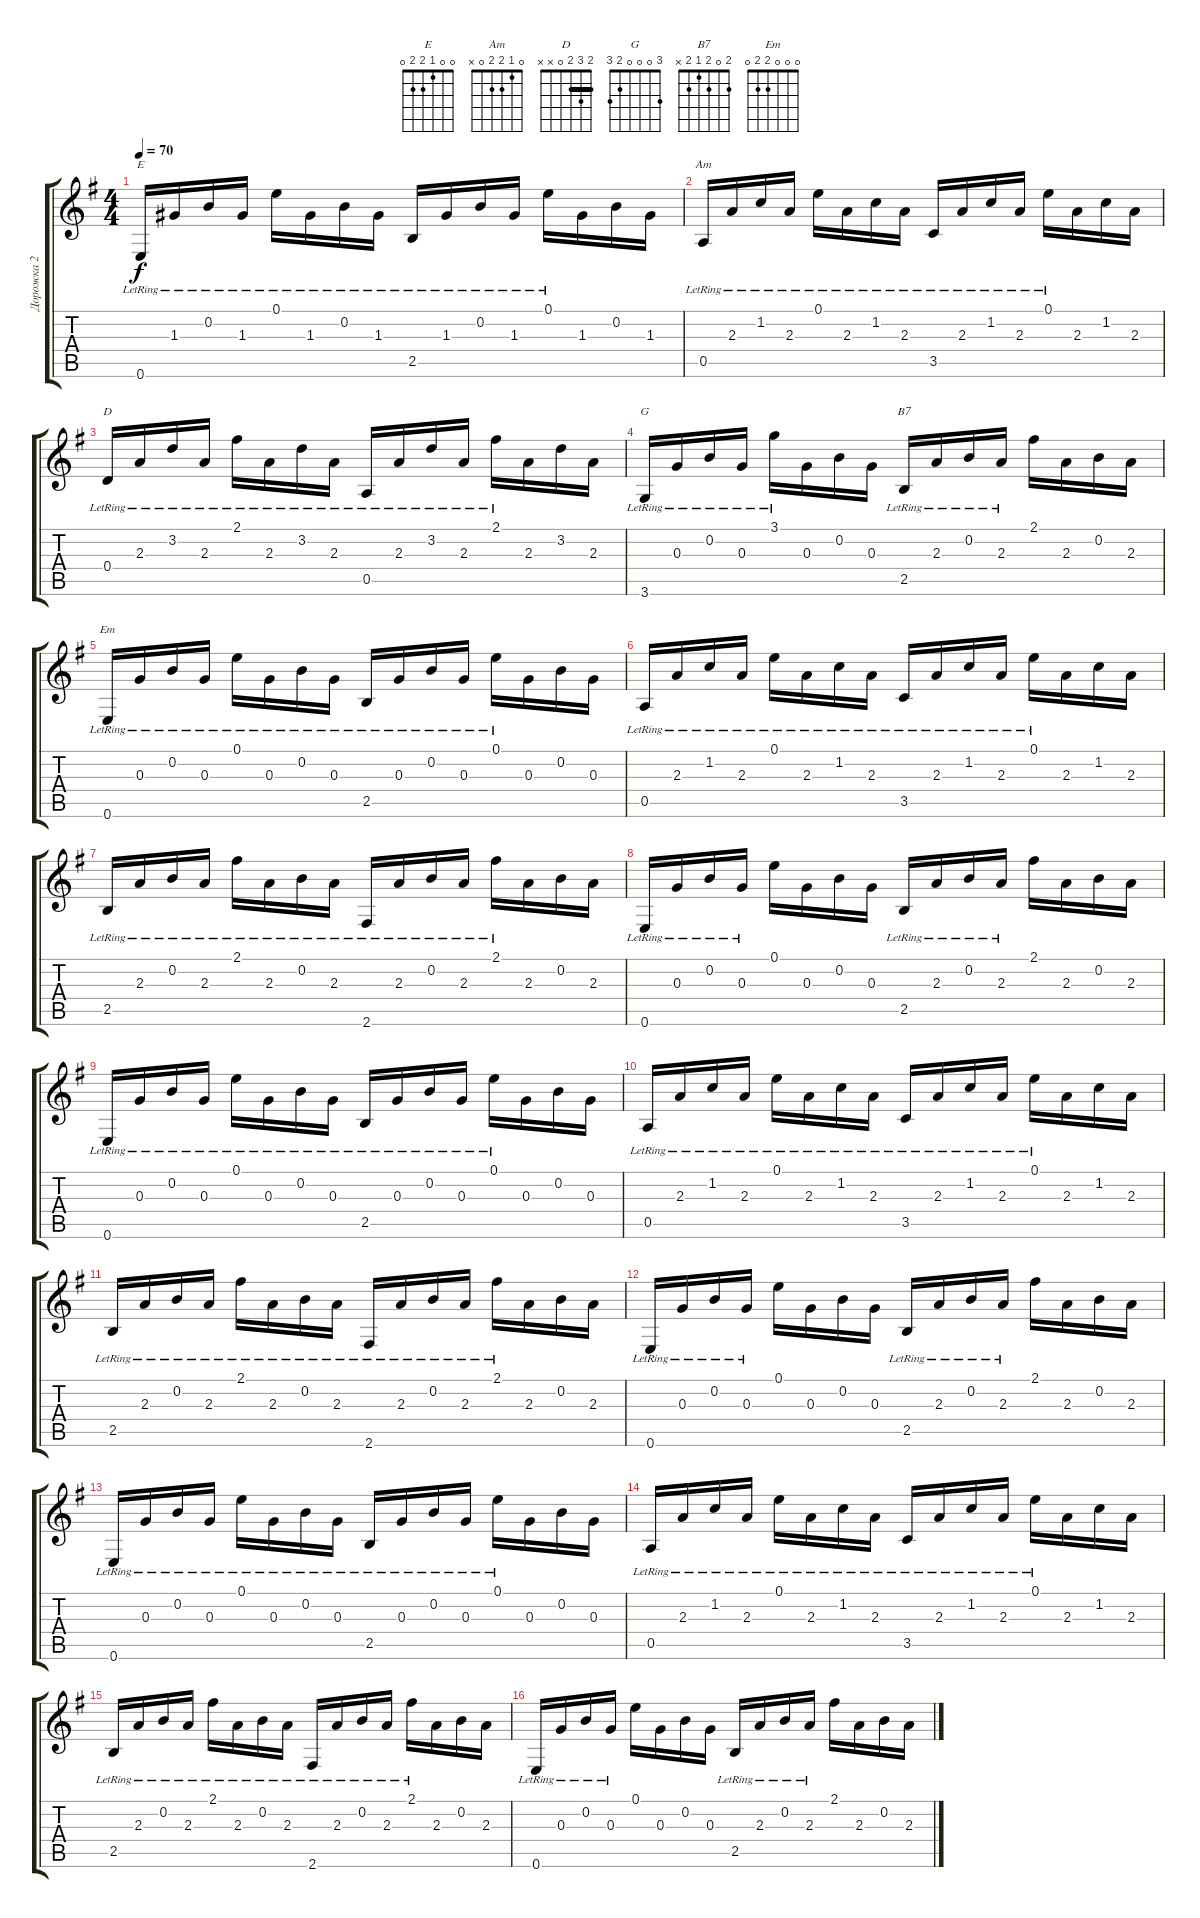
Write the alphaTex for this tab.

\track ("Дорожка 2" "Дорожка 2") {instrument acousticguitarnylon}
\staff {score tabs}
\tuning (E4 B3 G3 D3 A2 E2) {hide}
\chord ("E" 0 0 1 2 2 0)
\chord ("Am" 0 1 2 2 0 x)
\chord ("D" 2 3 2 0 x x) {barre 2}
\chord ("G" 3 0 0 0 2 3)
\chord ("B7" 2 0 2 1 2 x)
\chord ("Em" 0 0 0 2 2 0)
\ts (4 4)
\tempo 70
\clef g2
\ks eminor
0.6{lr}.16{ch "E" dy f} 1.3{lr}.16 0.2{lr}.16 1.3{lr}.16 0.1{lr}.16 1.3{lr}.16 0.2{lr}.16 1.3{lr}.16 2.5{lr}.16 1.3{lr}.16 0.2{lr}.16 1.3{lr}.16 0.1{lr}.16 1.3.16 0.2.16 1.3.16 |
0.5{lr}.16{ch "Am"} 2.3{lr}.16 1.2{lr}.16 2.3{lr}.16 0.1{lr}.16 2.3{lr}.16 1.2{lr}.16 2.3{lr}.16 3.5{lr}.16 2.3{lr}.16 1.2{lr}.16 2.3{lr}.16 0.1{lr}.16 2.3.16 1.2.16 2.3.16 |
0.4{lr}.16{ch "D"} 2.3{lr}.16 3.2{lr}.16 2.3{lr}.16 2.1{lr}.16 2.3{lr}.16 3.2{lr}.16 2.3{lr}.16 0.5{lr}.16 2.3{lr}.16 3.2{lr}.16 2.3{lr}.16 2.1{lr}.16 2.3.16 3.2.16 2.3.16 |
3.6{lr}.16{ch "G"} 0.3{lr}.16 0.2{lr}.16 0.3{lr}.16 3.1{lr}.16 0.3.16 0.2.16 0.3.16 2.5{lr}.16{ch "B7"} 2.3{lr}.16 0.2{lr}.16 2.3{lr}.16 2.1.16 2.3.16 0.2.16 2.3.16 |
0.6{lr}.16{ch "Em"} 0.3{lr}.16 0.2{lr}.16 0.3{lr}.16 0.1{lr}.16 0.3{lr}.16 0.2{lr}.16 0.3{lr}.16 2.5{lr}.16 0.3{lr}.16 0.2{lr}.16 0.3{lr}.16 0.1{lr}.16 0.3.16 0.2.16 0.3.16 |
0.5{lr}.16 2.3{lr}.16 1.2{lr}.16 2.3{lr}.16 0.1{lr}.16 2.3{lr}.16 1.2{lr}.16 2.3{lr}.16 3.5{lr}.16 2.3{lr}.16 1.2{lr}.16 2.3{lr}.16 0.1{lr}.16 2.3.16 1.2.16 2.3.16 |
2.5{lr}.16 2.3{lr}.16 0.2{lr}.16 2.3{lr}.16 2.1{lr}.16 2.3{lr}.16 0.2{lr}.16 2.3{lr}.16 2.6{lr}.16 2.3{lr}.16 0.2{lr}.16 2.3{lr}.16 2.1{lr}.16 2.3.16 0.2.16 2.3.16 |
0.6{lr}.16 0.3{lr}.16 0.2{lr}.16 0.3{lr}.16 0.1.16 0.3.16 0.2.16 0.3.16 2.5{lr}.16 2.3{lr}.16 0.2{lr}.16 2.3{lr}.16 2.1.16 2.3.16 0.2.16 2.3.16 |
0.6{lr}.16 0.3{lr}.16 0.2{lr}.16 0.3{lr}.16 0.1{lr}.16 0.3{lr}.16 0.2{lr}.16 0.3{lr}.16 2.5{lr}.16 0.3{lr}.16 0.2{lr}.16 0.3{lr}.16 0.1{lr}.16 0.3.16 0.2.16 0.3.16 |
0.5{lr}.16 2.3{lr}.16 1.2{lr}.16 2.3{lr}.16 0.1{lr}.16 2.3{lr}.16 1.2{lr}.16 2.3{lr}.16 3.5{lr}.16 2.3{lr}.16 1.2{lr}.16 2.3{lr}.16 0.1{lr}.16 2.3.16 1.2.16 2.3.16 |
2.5{lr}.16 2.3{lr}.16 0.2{lr}.16 2.3{lr}.16 2.1{lr}.16 2.3{lr}.16 0.2{lr}.16 2.3{lr}.16 2.6{lr}.16 2.3{lr}.16 0.2{lr}.16 2.3{lr}.16 2.1{lr}.16 2.3.16 0.2.16 2.3.16 |
0.6{lr}.16 0.3{lr}.16 0.2{lr}.16 0.3{lr}.16 0.1.16 0.3.16 0.2.16 0.3.16 2.5{lr}.16 2.3{lr}.16 0.2{lr}.16 2.3{lr}.16 2.1.16 2.3.16 0.2.16 2.3.16 |
0.6{lr}.16 0.3{lr}.16 0.2{lr}.16 0.3{lr}.16 0.1{lr}.16 0.3{lr}.16 0.2{lr}.16 0.3{lr}.16 2.5{lr}.16 0.3{lr}.16 0.2{lr}.16 0.3{lr}.16 0.1{lr}.16 0.3.16 0.2.16 0.3.16 |
0.5{lr}.16 2.3{lr}.16 1.2{lr}.16 2.3{lr}.16 0.1{lr}.16 2.3{lr}.16 1.2{lr}.16 2.3{lr}.16 3.5{lr}.16 2.3{lr}.16 1.2{lr}.16 2.3{lr}.16 0.1{lr}.16 2.3.16 1.2.16 2.3.16 |
2.5{lr}.16 2.3{lr}.16 0.2{lr}.16 2.3{lr}.16 2.1{lr}.16 2.3{lr}.16 0.2{lr}.16 2.3{lr}.16 2.6{lr}.16 2.3{lr}.16 0.2{lr}.16 2.3{lr}.16 2.1{lr}.16 2.3.16 0.2.16 2.3.16 |
0.6{lr}.16 0.3{lr}.16 0.2{lr}.16 0.3{lr}.16 0.1.16 0.3.16 0.2.16 0.3.16 2.5{lr}.16 2.3{lr}.16 0.2{lr}.16 2.3{lr}.16 2.1.16 2.3.16 0.2.16 2.3.16
